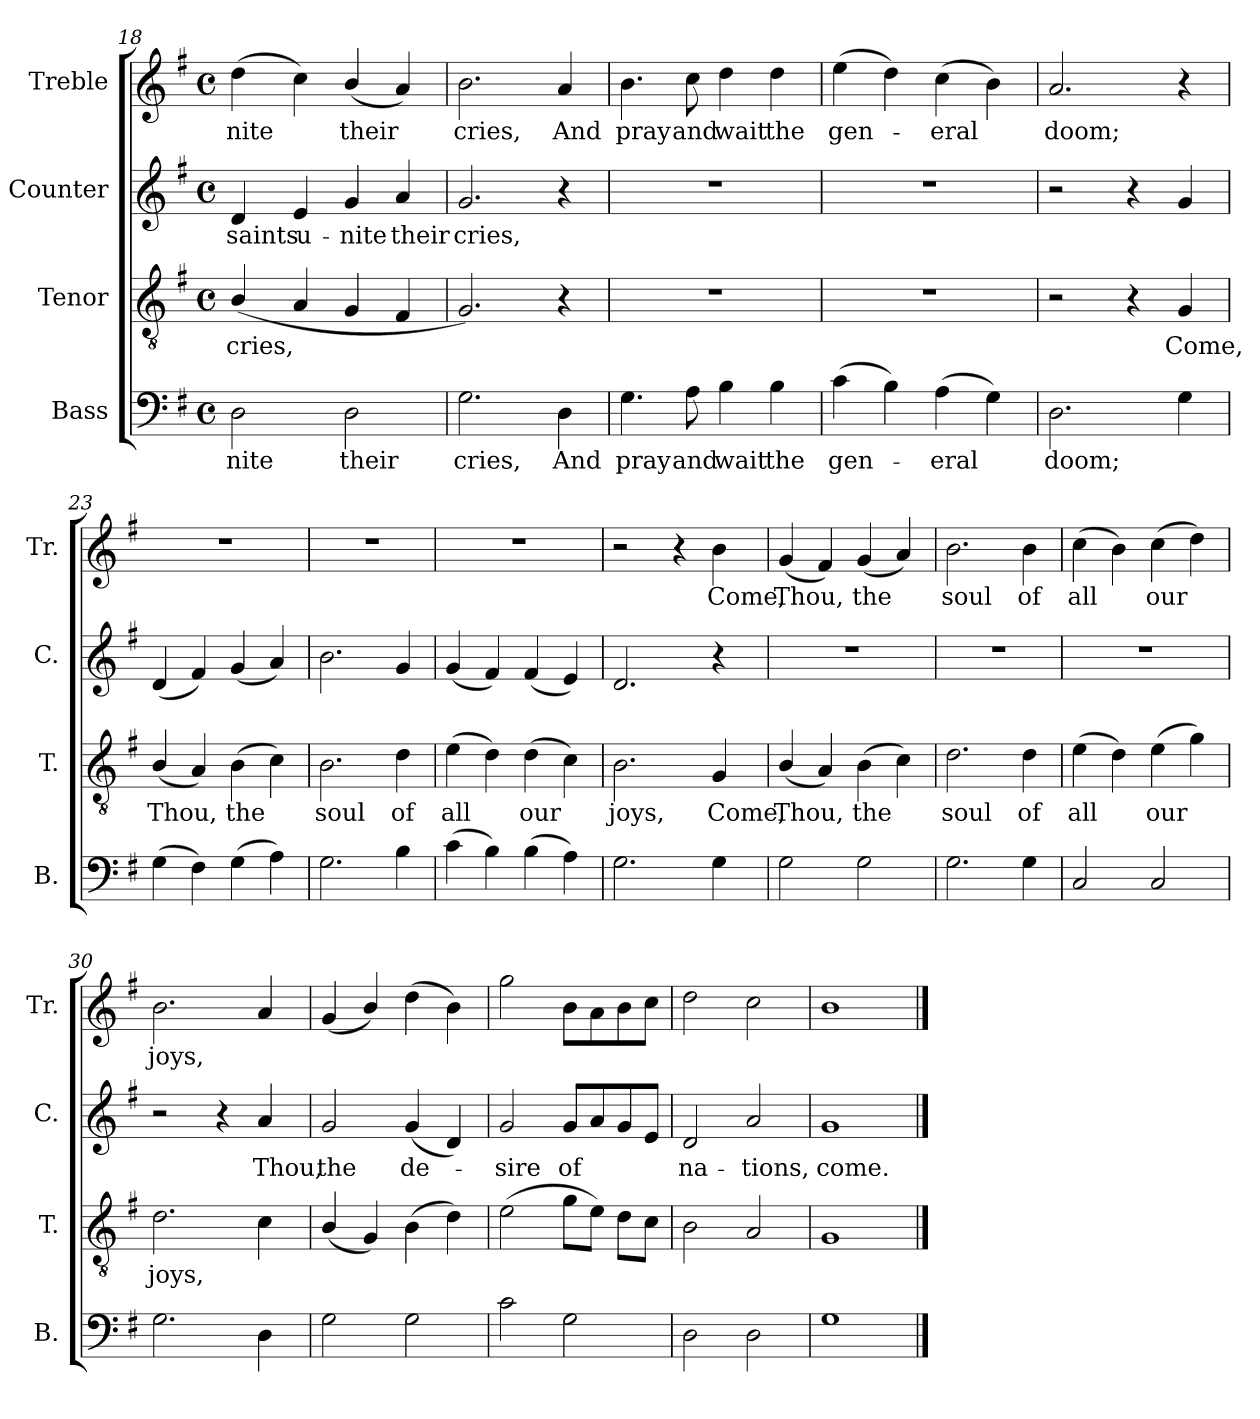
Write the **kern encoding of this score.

**kern	**text	**kern	**text	**kern	**text	**kern	**text
*part4	*part4	*part3	*part3	*part2	*part2	*part1	*part1
*staff4	*staff4	*staff3	*staff3	*staff2	*staff2	*staff1	*staff1
*I"Bass	*	*I"Tenor	*	*I"Counter	*	*I"Treble	*
*I'B.	*	*I'T.	*	*I'C.	*	*I'Tr.	*
*clefF4	*	*clefGv2	*	*clefG2	*	*clefG2	*
*k[f#]	*	*k[f#]	*	*k[f#]	*	*k[f#]	*
*M4/4	*	*M4/4	*	*M4/4	*	*M4/4	*
*met(c)	*	*met(c)	*	*met(c)	*	*met(c)	*
=18	=18	=18	=18	=18	=18	=18	=18
2D\	-nite	(4B/	cries,	4d/	saints	(4dd\	-nite
.	.	4A/	.	4e/	u-	4cc\)	.
2D\	their	4G/	.	4g/	-nite	(4b/	their
.	.	4F#/	.	4a/	their	4a/)	.
=19	=19	=19	=19	=19	=19	=19	=19
2.G\	cries,	2.G/)	.	2.g/	cries,	2.b\	cries,
4D\	And	4r	.	4r	.	4a/	And
=20	=20	=20	=20	=20	=20	=20	=20
4.G\	pray	1r	.	1r	.	4.b\	pray
8A\	and	.	.	.	.	8cc\	and
4B\	wait	.	.	.	.	4dd\	wait
4B\	the	.	.	.	.	4dd\	the
=21	=21	=21	=21	=21	=21	=21	=21
(4c\	gen-	1r	.	1r	.	(4ee\	gen-
4B\)	.	.	.	.	.	4dd\)	.
(4A\	-eral	.	.	.	.	(4cc\	-eral
4G\)	.	.	.	.	.	4b\)	.
!!LO:PB:g=z
=22	=22	=22	=22	=22	=22	=22	=22
2.D\	doom;	2r	.	2r	.	2.a/	doom;
.	.	4r	.	4r	.	.	.
4G\	.	4G/	Come,	4g/	.	4r	.
=23	=23	=23	=23	=23	=23	=23	=23
(4G\	.	(4B/	Thou,	(4d/	.	1r	.
4F#\)	.	4A/)	.	4f#/)	.	.	.
(4G\	.	(4B\	the	(4g/	.	.	.
4A\)	.	4c\)	.	4a/)	.	.	.
=24	=24	=24	=24	=24	=24	=24	=24
2.G\	.	2.B\	soul	2.b\	.	1r	.
4B\	.	4d\	of	4g/	.	.	.
=25	=25	=25	=25	=25	=25	=25	=25
(4c\	.	(4e\	all	(4g/	.	1r	.
4B\)	.	4d\)	.	4f#/)	.	.	.
(4B\	.	(4d\	our	(4f#/	.	.	.
4A\)	.	4c\)	.	4e/)	.	.	.
=26	=26	=26	=26	=26	=26	=26	=26
2.G\	.	2.B\	joys,	2.d/	.	2r	.
.	.	.	.	.	.	4r	.
4G\	.	4G/	Come,	4r	.	4b\	Come,
=27	=27	=27	=27	=27	=27	=27	=27
2G\	.	(4B/	Thou,	1r	.	(4g/	Thou,
.	.	4A/)	.	.	.	4f#/)	.
2G\	.	(4B\	the	.	.	(4g/	the
.	.	4c\)	.	.	.	4a/)	.
!!LO:LB:g=z
=28	=28	=28	=28	=28	=28	=28	=28
2.G\	.	2.d\	soul	1r	.	2.b\	soul
4G\	.	4d\	of	.	.	4b\	of
=29	=29	=29	=29	=29	=29	=29	=29
2C/	.	(4e\	all	1r	.	(4cc\	all
.	.	4d\)	.	.	.	4b\)	.
2C/	.	(4e\	our	.	.	(4cc\	our
.	.	4g\)	.	.	.	4dd\)	.
=30	=30	=30	=30	=30	=30	=30	=30
2.G\	.	2.d\	joys,	2r	.	2.b\	joys,
.	.	.	.	4r	.	.	.
4D\	.	4c\	.	4a/	Thou,	4a/	.
=31	=31	=31	=31	=31	=31	=31	=31
2G\	.	(4B/	.	2g/	the	(4g/	.
.	.	4G/)	.	.	.	4b/)	.
2G\	.	(4B\	.	(4g/	de-	(4dd\	.
.	.	4d\)	.	4d/)	.	4b\)	.
=32	=32	=32	=32	=32	=32	=32	=32
2c\	.	(2e\	.	2g/	-sire	2gg\	.
2G\	.	8g\L	.	8g/L	of	8b\L	.
.	.	8e\J)	.	8a/	.	8a\	.
.	.	8d\L	.	8g/	.	8b\	.
.	.	8c\J	.	8e/J	.	8cc\J	.
=33	=33	=33	=33	=33	=33	=33	=33
2D\	.	2B\	.	2d/	na-	2dd\	.
2D\	.	2A/	.	2a/	-tions,	2cc\	.
=34	=34	=34	=34	=34	=34	=34	=34
1G	.	1G	.	1g	come.	1b	.
==	==	==	==	==	==	==	==
*-	*-	*-	*-	*-	*-	*-	*-
